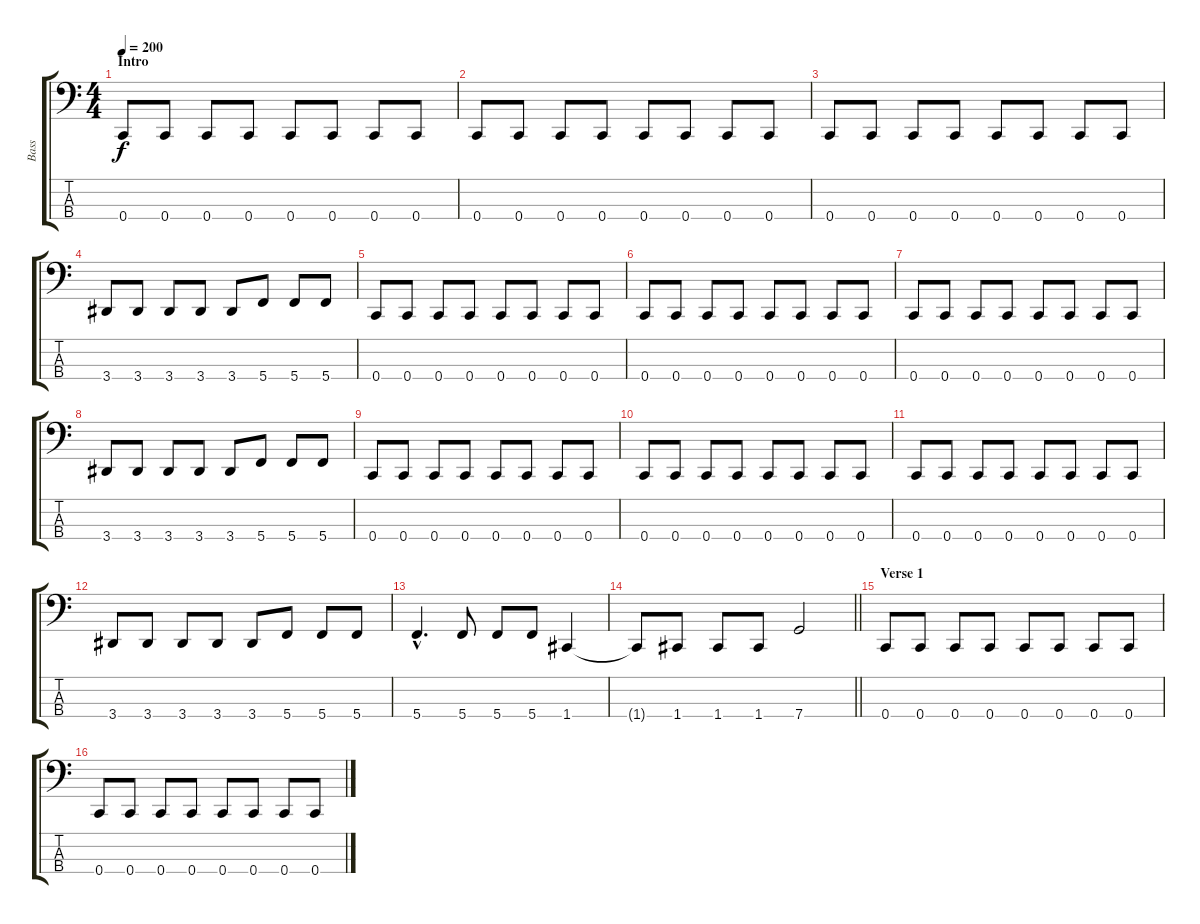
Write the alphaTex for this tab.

\track ("Bass" "Bass") {instrument electricbasspick}
\staff {score tabs}
\tuning (F2 C2 G1 C1) {hide}
\ts (4 4)
\section ("" "Intro")
\tempo 200
\clef f4
\ks c
0.4.8{dy f instrument electricbasspick} 0.4.8 0.4.8 0.4.8 0.4.8 0.4.8 0.4.8 0.4.8 |
0.4.8 0.4.8 0.4.8 0.4.8 0.4.8 0.4.8 0.4.8 0.4.8 |
0.4.8 0.4.8 0.4.8 0.4.8 0.4.8 0.4.8 0.4.8 0.4.8 |
3.4.8 3.4.8 3.4.8 3.4.8 3.4.8 5.4.8 5.4.8 5.4.8 |
0.4.8 0.4.8 0.4.8 0.4.8 0.4.8 0.4.8 0.4.8 0.4.8 |
0.4.8 0.4.8 0.4.8 0.4.8 0.4.8 0.4.8 0.4.8 0.4.8 |
0.4.8 0.4.8 0.4.8 0.4.8 0.4.8 0.4.8 0.4.8 0.4.8 |
3.4.8 3.4.8 3.4.8 3.4.8 3.4.8 5.4.8 5.4.8 5.4.8 |
0.4.8 0.4.8 0.4.8 0.4.8 0.4.8 0.4.8 0.4.8 0.4.8 |
0.4.8 0.4.8 0.4.8 0.4.8 0.4.8 0.4.8 0.4.8 0.4.8 |
0.4.8 0.4.8 0.4.8 0.4.8 0.4.8 0.4.8 0.4.8 0.4.8 |
3.4.8 3.4.8 3.4.8 3.4.8 3.4.8 5.4.8 5.4.8 5.4.8 |
5.4{hac}.4{d} 5.4.8 5.4.8 5.4.8 1.4.4 |
\barLineRight lightlight
1.4{t}.8 1.4.8 1.4.8 1.4.8 7.4.2 |
\section ("" "Verse 1")
0.4.8 0.4.8 0.4.8 0.4.8 0.4.8 0.4.8 0.4.8 0.4.8 |
0.4.8 0.4.8 0.4.8 0.4.8 0.4.8 0.4.8 0.4.8 0.4.8
